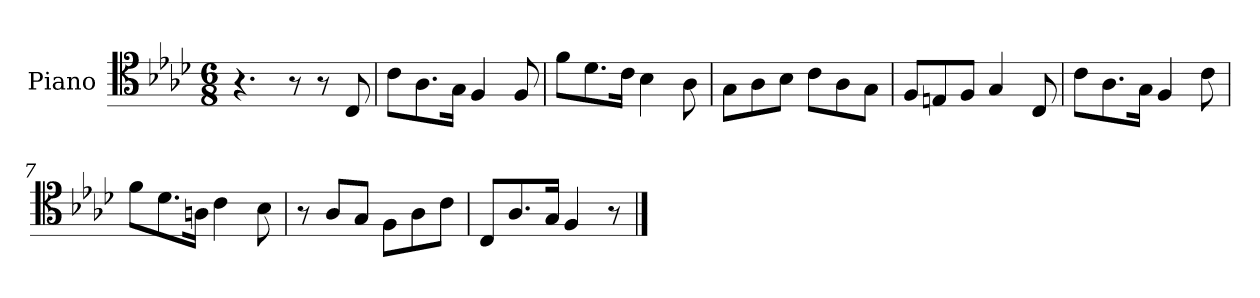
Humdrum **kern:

**kern
*part1
*staff1
*I"Piano
*I'Pno
*clefC4
*k[b-e-a-d-]
*M6/8
=1
4.r
8r
8r
8C/
=2
8c\L
8.A-\
16G\Jk
4F/
8F/
=3
8f\L
8.d-\
16c\Jk
4B-\
8A-\
=4
8G\L
8A-\
8B-\J
8c\L
8A-\
8G\J
=5
8F/L
8En/
8F/J
4G/
8C/
=6
8c\L
8.A-\
16G\Jk
4F/
8c\
=7
8f\L
8.d-\
16An\Jk
4c\
8B-\
=8
8r
8A-/L
8G/J
8F\L
8A-\
8c\J
=9
8C/L
8.A-/
16G/Jk
4F/
8r
==
*-
